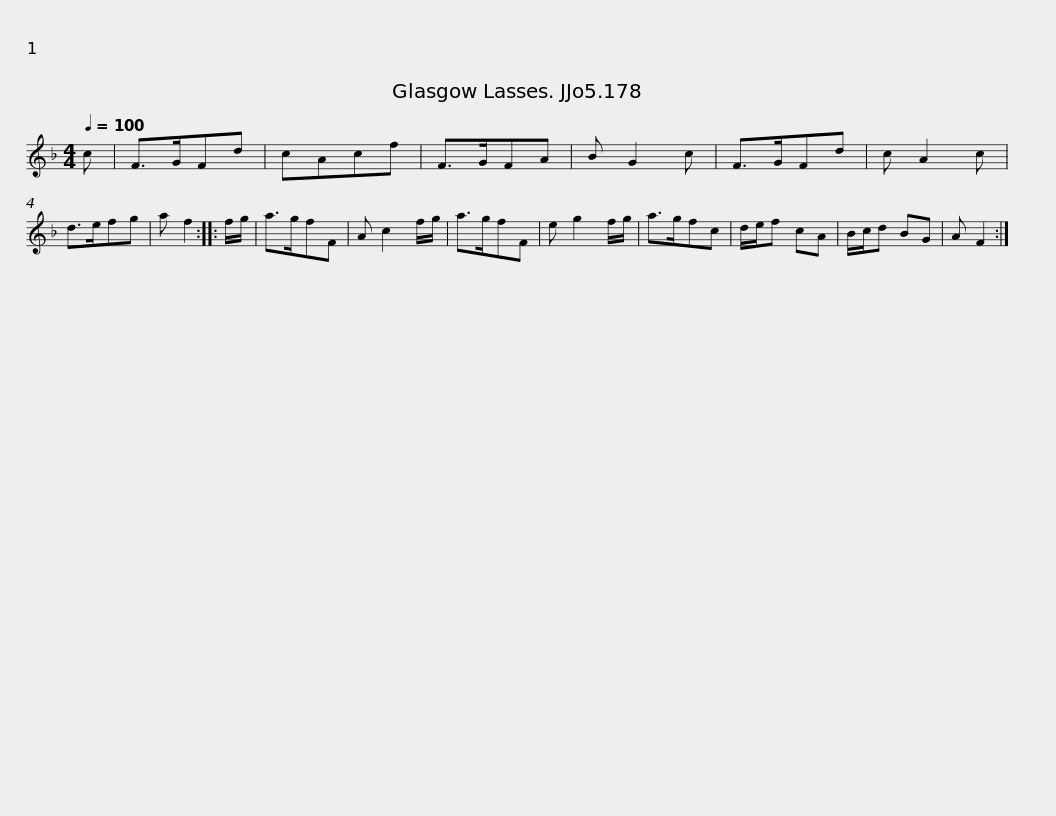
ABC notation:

X:1
L:1/8
Q:1/4=100
M:4/4
I:linebreak $
K:F
V:1 treble
V:1
 c | F>GFd | cAcf | F>GFA | B G2 c | %5
 F>GFd | c A2 c | d>efg | a f2 :: f/g/ | %10
 a>gfF |$ A c2 f/g/ | a>gfF | e g2 f/g/ | a>gfc | %15
 d/e/f cA | B/c/d BG | A F2 :| %18
